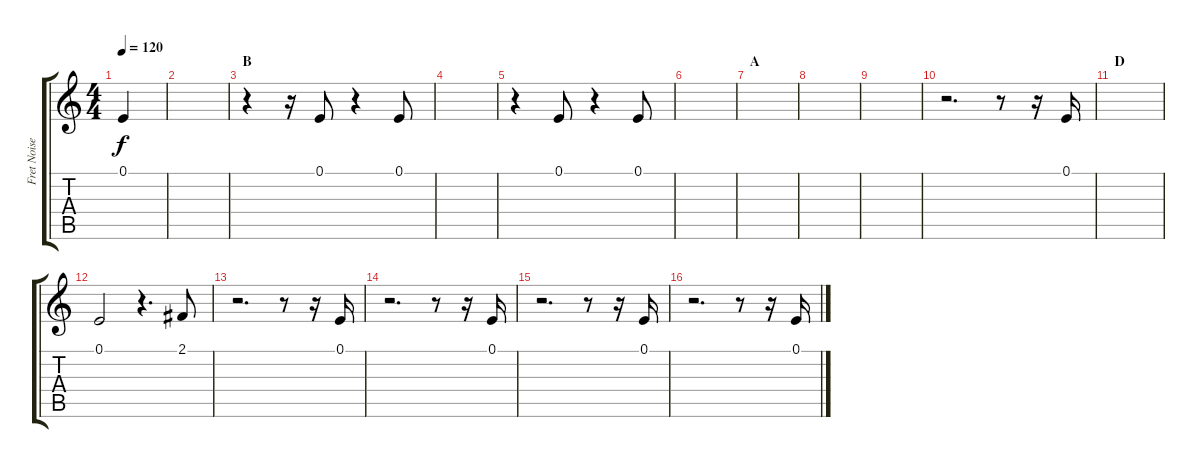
\track ("Fret Noise" "Fret Noise") {instrument guitarfretnoise}
\staff {score tabs}
\tuning (E4 B3 G3 D3 A2 E2) {hide}
\ts (4 4)
\tempo 120
\clef g2
\ks c
0.1.4{dy f} |
|
\section ("" "B")
r.4 r.16 0.1.8 r.4 0.1.8 |
|
r.4 0.1.8 r.4 0.1.8 |
|
\section ("" "A")
|
|
|
r.2{d} r.8 r.16 0.1.16 |
\section ("" "D")
|
0.1.2 r.4{d} 2.1.8 |
r.2{d} r.8 r.16 0.1.16 |
\section ("" "")
r.2{d} r.8 r.16 0.1.16 |
r.2{d} r.8 r.16 0.1.16 |
r.2{d} r.8 r.16 0.1.16
